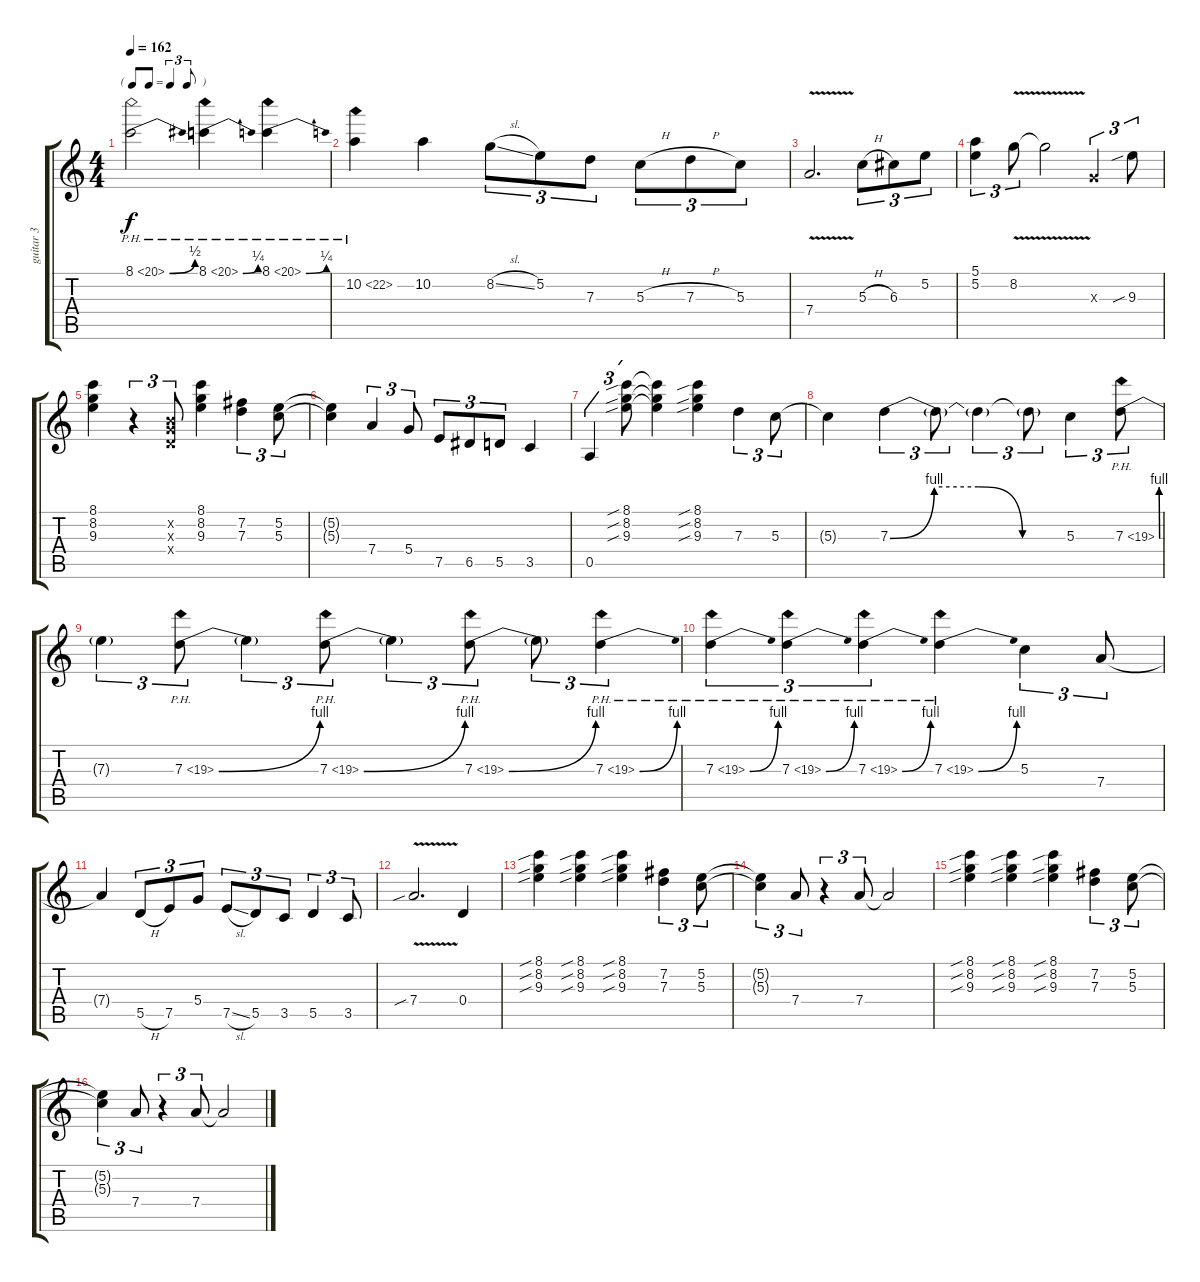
\track ("guitar 3" "guitar 3") {instrument overdrivenguitar}
\staff {score tabs}
\tuning (E4 B3 G3 D3 A2 E2) {hide}
\ts (4 4)
\tf triplet8th
\tempo 162
\clef g2
\ks c
8.1{be (bend 0 0 60 2) ph 12}.2{dy f} 8.1{be (bend 0 0 60 1) ph 12}.4 8.1{be (bend 0 0 60 1) ph 12}.4 |
10.2{ph 12}.4 10.2.4 8.2{sl}.8{tu (3 2)} 5.2.8{tu (3 2)} 7.3.8{tu (3 2)} 5.3{h}.8{tu (3 2)} 7.3{h}.8{tu (3 2)} 5.3.8{tu (3 2)} |
7.4{v}.2{d} 5.3{h}.8{tu (3 2)} 6.3.8{tu (3 2)} 5.2.8{tu (3 2)} |
(5.1 5.2).4{tu (3 2)} 8.2{v}.8{tu (3 2)} 8.2{t}.2 0.3{x}.4{tu (3 2)} 9.3{sib}.8{tu (3 2)} |
(8.1 8.2 9.3).4 r.4{tu (3 2)} (0.2{x} 0.3{x} 0.4{x}).8{tu (3 2)} (8.1 8.2 9.3).4 (7.2 7.3).4{tu (3 2)} (5.2 5.3).8{tu (3 2)} |
(5.2{t} 5.3{t}).4 7.4.4{tu (3 2)} 5.4.8{tu (3 2)} 7.5.8{tu (3 2)} 6.5.8{tu (3 2)} 5.5.8{tu (3 2)} 3.5.4 |
0.5.4{tu (3 2)} (8.1{sib} 8.2{sib} 9.3{sib}).8{tu (3 2)} (8.1{t} 8.2{t} 9.3{t}).4 (8.1{sib} 8.2{sib} 9.3{sib}).4 7.3.4{tu (3 2)} 5.3.8{tu (3 2)} |
5.3{t}.4 7.3{be (custom 0 0 15 4 30 4 45 0 60 0)}.4{tu (3 2)} 7.3{t}.8{tu (3 2)} 7.3{t}.4{tu (3 2)} 7.3{t}.8{tu (3 2)} 5.3.4{tu (3 2)} 7.3{be (bend 0 0 60 4) ph 12}.8{tu (3 2)} |
7.3{t}.4{tu (3 2)} 7.3{be (bend 0 0 60 4) ph 12}.8{tu (3 2)} 7.3{t}.4{tu (3 2)} 7.3{be (bend 0 0 60 4) ph 12}.8{tu (3 2)} 7.3{t}.4{tu (3 2)} 7.3{be (bend 0 0 60 4) ph 12}.8{tu (3 2)} 7.3{t}.8{tu (3 2)} 7.3{be (bend 0 0 60 4) ph 12}.4{tu (3 2)} |
7.3{be (bend 0 0 60 4) ph 12}.4{tu (3 2)} 7.3{be (bend 0 0 60 4) ph 12}.4{tu (3 2)} 7.3{be (bend 0 0 60 4) ph 12}.4{tu (3 2)} 7.3{be (bend 0 0 60 4) ph 12}.4 5.3.4{tu (3 2)} 7.4.8{tu (3 2)} |
7.4{t}.4 5.5{h}.8{tu (3 2)} 7.5.8{tu (3 2)} 5.4.8{tu (3 2)} 7.5{sl}.8{tu (3 2)} 5.5.8{tu (3 2)} 3.5.8{tu (3 2)} 5.5.4{tu (3 2)} 3.5.8{tu (3 2)} |
7.4{v sib}.2{d} 0.4.4 |
(8.1{sib} 8.2{sib} 9.3{sib}).4 (8.1{sib} 8.2{sib} 9.3{sib}).4 (8.1{sib} 8.2{sib} 9.3{sib}).4 (7.2 7.3).4{tu (3 2)} (5.2 5.3).8{tu (3 2)} |
(5.2{t} 5.3{t}).4{tu (3 2)} 7.4.8{tu (3 2)} r.4{tu (3 2)} 7.4.8{tu (3 2)} 7.4{t}.2 |
(8.1{sib} 8.2{sib} 9.3{sib}).4 (8.1{sib} 8.2{sib} 9.3{sib}).4 (8.1{sib} 8.2{sib} 9.3{sib}).4 (7.2 7.3).4{tu (3 2)} (5.2 5.3).8{tu (3 2)} |
(5.2{t} 5.3{t}).4{tu (3 2)} 7.4.8{tu (3 2)} r.4{tu (3 2)} 7.4.8{tu (3 2)} 7.4{t}.2
